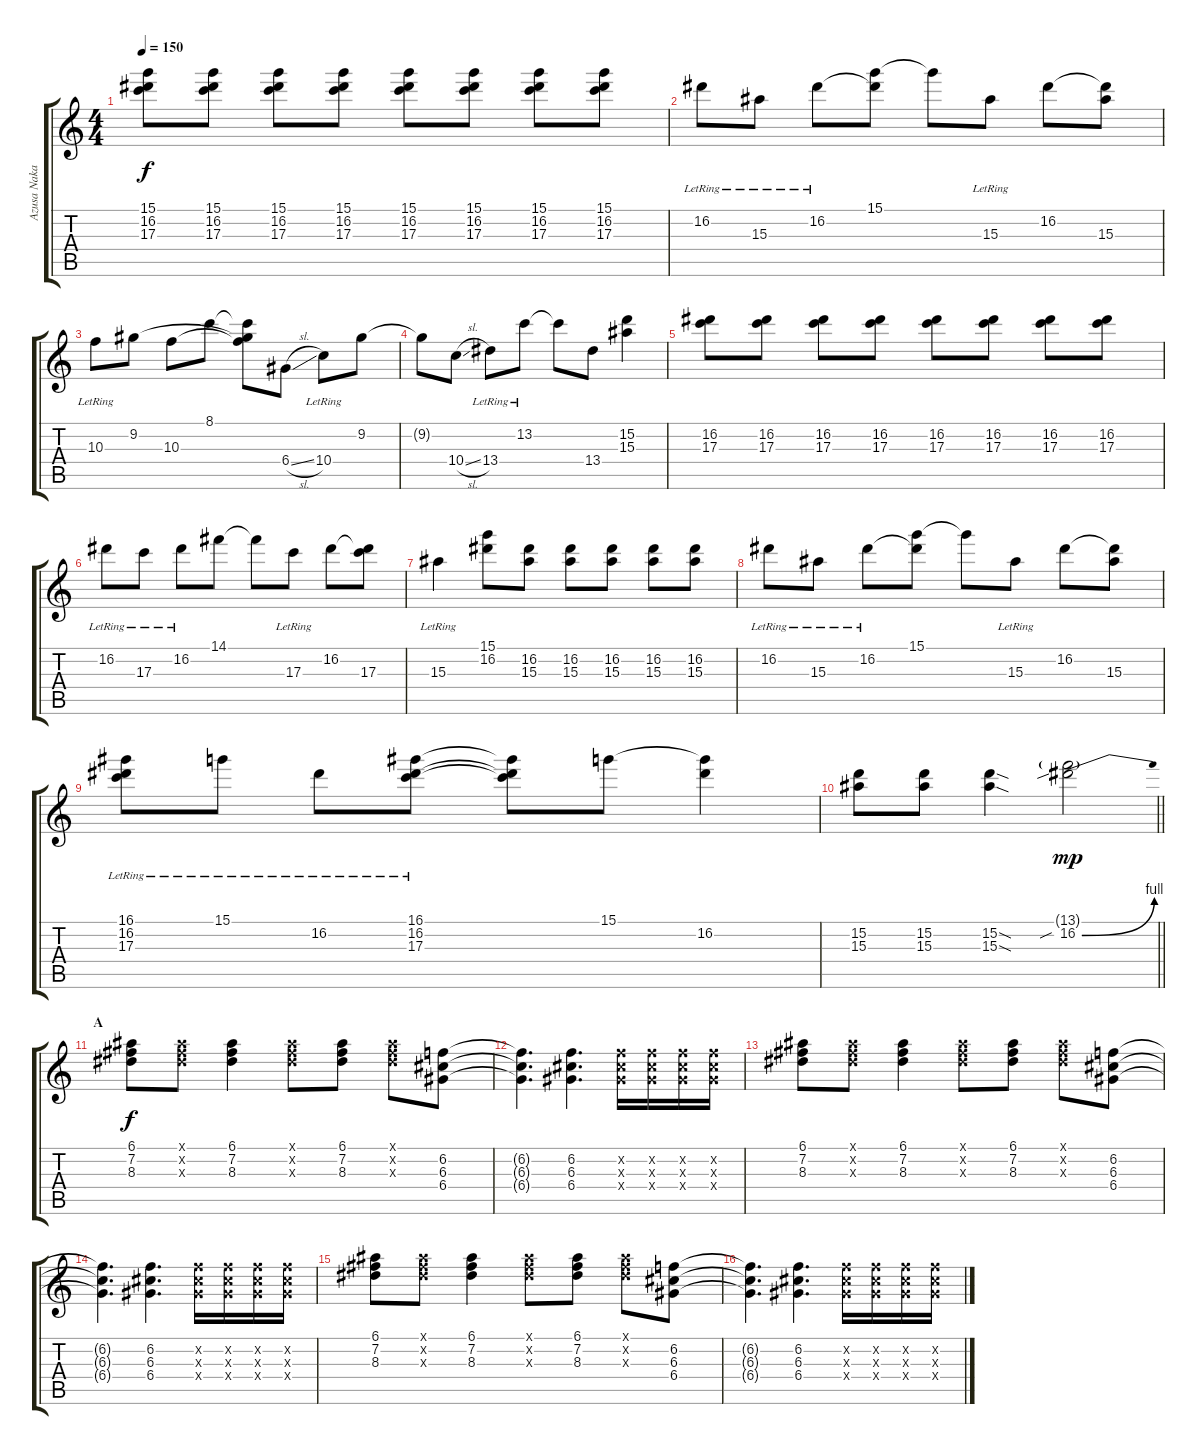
\track ("Azusa Nakano" "Azusa Naka") {instrument overdrivenguitar}
\staff {score tabs}
\tuning (E4 B3 G3 D3 A2 E2) {hide}
\ts (4 4)
\tempo 150
\clef g2
\ks c
(15.1 16.2 17.3).8{dy f} (15.1 16.2 17.3).8 (15.1 16.2 17.3).8 (15.1 16.2 17.3).8 (15.1 16.2 17.3).8 (15.1 16.2 17.3).8 (15.1 16.2 17.3).8 (15.1 16.2 17.3).8 |
16.2{lr}.8 15.3{lr}.8 16.2{lr}.8 (15.1 16.2{t}).8 15.1{t}.8 15.3{lr}.8 16.2.8 (16.2{t} 15.3).8 |
10.3{lr}.8 9.2.8 10.3.8 8.1.8 (8.1{t} 9.2{t} 10.3{t}).8 6.4{sl}.8 10.4{lr}.8 9.2.8 |
9.2{t}.8 10.4{sl}.8 13.4{lr}.8 13.2{lr}.8 13.2{t}.8 13.4.8 (15.2 15.3).4 |
(16.2 17.3).8 (16.2 17.3).8 (16.2 17.3).8 (16.2 17.3).8 (16.2 17.3).8 (16.2 17.3).8 (16.2 17.3).8 (16.2 17.3).8 |
16.2{lr}.8 17.3{lr}.8 16.2{lr}.8 14.1.8 14.1{t}.8 17.3{lr}.8 16.2.8 (16.2{t} 17.3).8 |
15.3{lr}.4 (15.1 16.2).8 (16.2 15.3).8 (16.2 15.3).8 (16.2 15.3).8 (16.2 15.3).8 (16.2 15.3).8 |
16.2{lr}.8 15.3{lr}.8 16.2{lr}.8 (15.1 16.2{t}).8 15.1{t}.8 15.3{lr}.8 16.2.8 (16.2{t} 15.3).8 |
(16.1{lr} 16.2{lr} 17.3{lr}).8 15.1{lr}.8 16.2{lr}.8 (16.1{lr} 16.2{lr} 17.3{lr}).8 (16.1{t} 16.2{t} 17.3{t}).8 15.1.8 (15.1{t} 16.2).4 |
\barLineRight lightlight
(15.2 15.3).8 (15.2 15.3).8 (15.2{sod} 15.3{sod}).4 (13.1{g} 16.2{be (bend 0 0 60 4) sib}).2{dy mp} |
\section ("" "A")
(6.1 7.2 8.3).8{dy f} (6.1{x} 7.2{x} 8.3{x}).8 (6.1 7.2 8.3).4 (6.1{x} 7.2{x} 8.3{x}).8 (6.1 7.2 8.3).8 (6.1{x} 7.2{x} 8.3{x}).8 (6.2 6.3 6.4).8 |
(6.2{t} 6.3{t} 6.4{t}).4{d} (6.2 6.3 6.4).4{d} (6.2{x} 6.3{x} 6.4{x}).16 (6.2{x} 6.3{x} 6.4{x}).16 (6.2{x} 6.3{x} 6.4{x}).16 (6.2{x} 6.3{x} 6.4{x}).16 |
(6.1 7.2 8.3).8 (6.1{x} 7.2{x} 8.3{x}).8 (6.1 7.2 8.3).4 (6.1{x} 7.2{x} 8.3{x}).8 (6.1 7.2 8.3).8 (6.1{x} 7.2{x} 8.3{x}).8 (6.2 6.3 6.4).8 |
(6.2{t} 6.3{t} 6.4{t}).4{d} (6.2 6.3 6.4).4{d} (6.2{x} 6.3{x} 6.4{x}).16 (6.2{x} 6.3{x} 6.4{x}).16 (6.2{x} 6.3{x} 6.4{x}).16 (6.2{x} 6.3{x} 6.4{x}).16 |
(6.1 7.2 8.3).8 (6.1{x} 7.2{x} 8.3{x}).8 (6.1 7.2 8.3).4 (6.1{x} 7.2{x} 8.3{x}).8 (6.1 7.2 8.3).8 (6.1{x} 7.2{x} 8.3{x}).8 (6.2 6.3 6.4).8 |
(6.2{t} 6.3{t} 6.4{t}).4{d} (6.2 6.3 6.4).4{d} (6.2{x} 6.3{x} 6.4{x}).16 (6.2{x} 6.3{x} 6.4{x}).16 (6.2{x} 6.3{x} 6.4{x}).16 (6.2{x} 6.3{x} 6.4{x}).16
